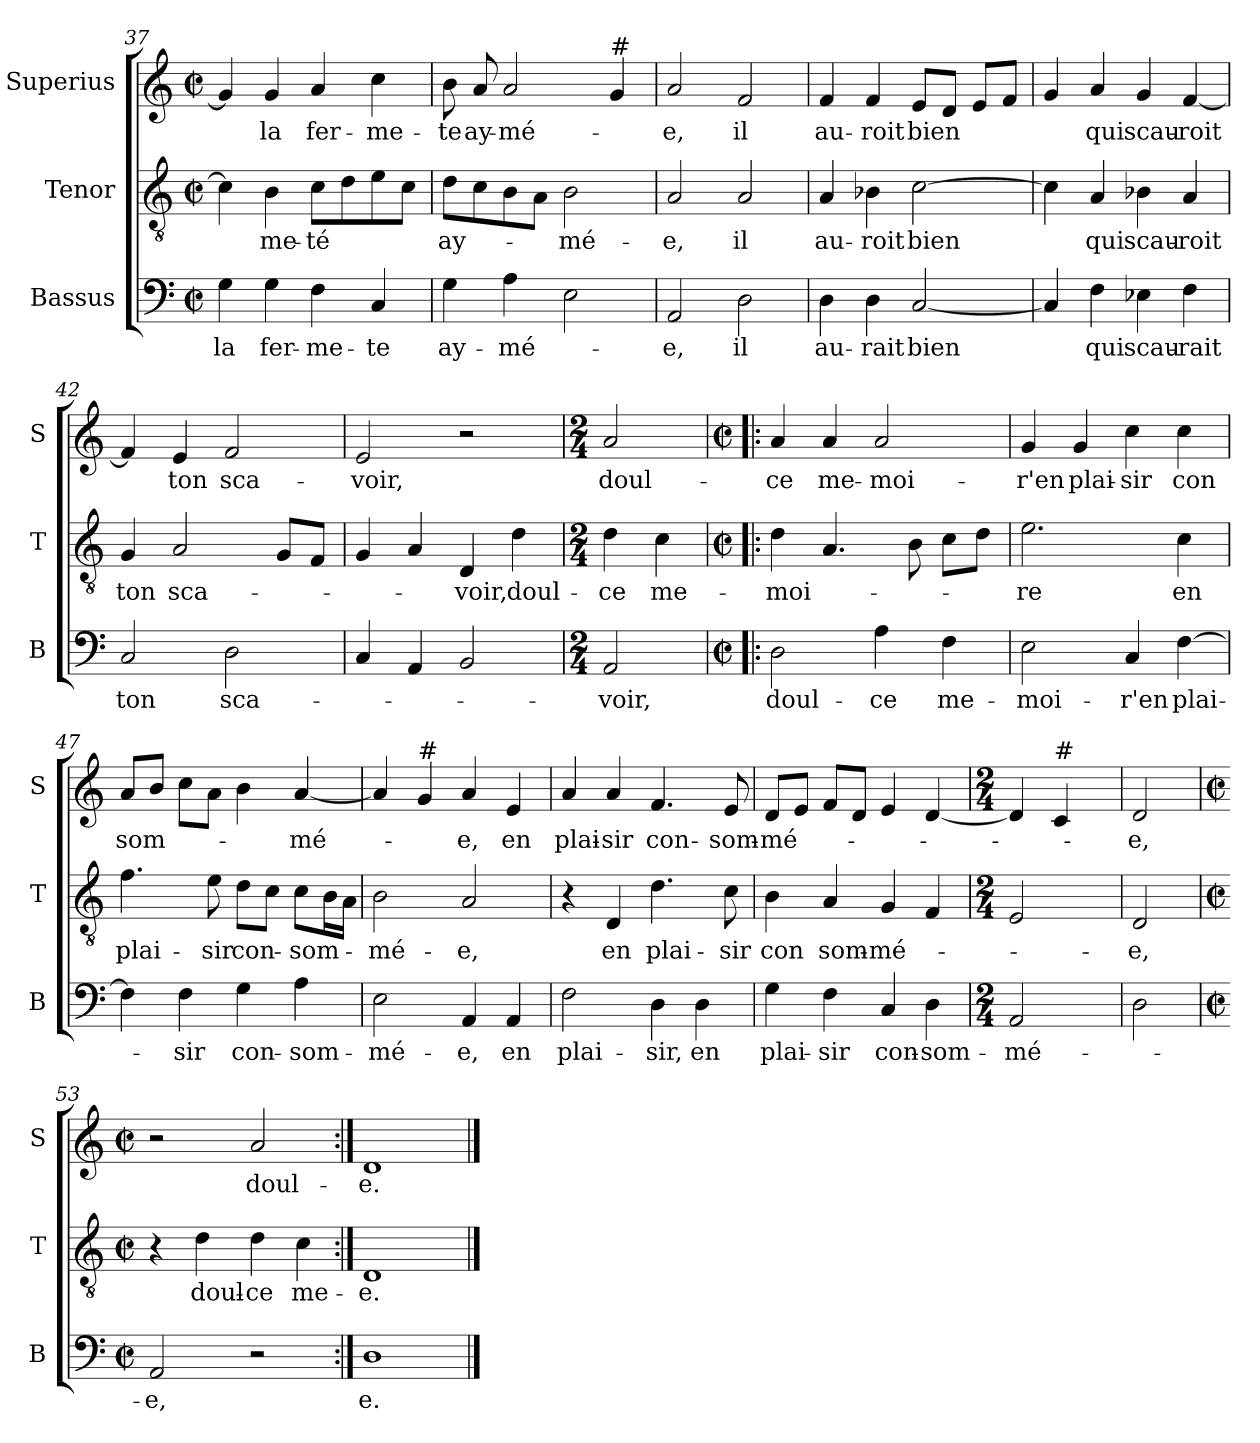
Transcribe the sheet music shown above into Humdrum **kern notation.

**kern	**text	**kern	**text	**kern	**text
*part3	*part3	*part2	*part2	*part1	*part1
*staff3	*staff3	*staff2	*staff2	*staff1	*staff1
*I"Bassus	*	*I"Tenor	*	*I"Superius	*
*I'B	*	*I'T	*	*I'S	*
*clefF4	*	*clefGv2	*	*clefG2	*
*k[]	*	*k[]	*	*k[]	*
*C:	*	*C:	*	*C:	*
*M2/2	*	*M2/2	*	*M2/2	*
*met(c|)	*	*met(c|)	*	*met(c|)	*
=37	=37	=37	=37	=37	=37
!	!LO:LY:b	!	!	!	!
4G\	la	4c\]	.	4g/]	.
!	!LO:LY:b	!	!LO:LY:b	!	!LO:LY:b
4G\	fer-	4B\	-me-	4g/	la
!	!LO:LY:b	!	!LO:LY:b	!	!LO:LY:b
4F\	-me-	8c\L	-té	4a/	fer-
.	.	8d\	.	.	.
!	!LO:LY:b	!	!	!	!LO:LY:b
4C/	-te	8e\	.	4cc\	-me-
.	.	8c\J	.	.	.
=38	=38	=38	=38	=38	=38
!	!LO:LY:b	!	!LO:LY:b	!	!LO:LY:b
4G\	ay-	8d\L	ay-	8b\	-te
!	!	!	!	!	!LO:LY:b
.	.	8c\	.	8a/	ay-
!	!LO:LY:b	!	!	!	!LO:LY:b
4A\	-mé-	8B\	.	2a/	-mé-
.	.	8A\J	.	.	.
!	!	!	!LO:LY:b	!	!
2E\	.	2B\	-mé-	.	.
!	!	!	!	!LO:TX:a:t=#	!
.	.	.	.	4g/	.
!!LO:PB:g=z
=39	=39	=39	=39	=39	=39
!	!LO:LY:b	!	!LO:LY:b	!	!LO:LY:b
2AA/	-e,	2A/	-e,	2a/	-e,
!	!LO:LY:b	!	!LO:LY:b	!	!LO:LY:b
2D\	il	2A/	il	2f/	il
=40	=40	=40	=40	=40	=40
!	!LO:LY:b	!	!LO:LY:b	!	!LO:LY:b
4D\	au-	4A/	au-	4f/	au-
!	!LO:LY:b	!	!LO:LY:b	!	!LO:LY:b
4D\	-rait	4B-X\	-roit	4f/	-roit
!	!LO:LY:b	!	!LO:LY:b	!	!LO:LY:b
[2C/	bien	[2c\	bien	8e/L	bien
.	.	.	.	8d/J	.
.	.	.	.	8e/L	.
.	.	.	.	8f/J	.
=41	=41	=41	=41	=41	=41
4C/]	.	4c\]	.	4g/	.
!	!LO:LY:b	!	!LO:LY:b	!	!LO:LY:b
4F\	qui	4A/	qui	4a/	qui
!	!LO:LY:b	!	!LO:LY:b	!	!LO:LY:b
4E-X\	scau-	4B-X\	scau-	4g/	scau-
!	!LO:LY:b	!	!LO:LY:b	!	!LO:LY:b
4F\	-rait	4A/	-roit	[4f/	-roit
=42	=42	=42	=42	=42	=42
!	!LO:LY:b	!	!LO:LY:b	!	!
2C/	ton	4G/	ton	4f/]	.
!	!	!	!LO:LY:b	!	!LO:LY:b
.	.	2A/	sca-	4e/	ton
!	!LO:LY:b	!	!	!	!LO:LY:b
2D\	sca-	.	.	2f/	sca-
.	.	8G/L	.	.	.
.	.	8F/J	.	.	.
=43	=43	=43	=43	=43	=43
!	!	!	!	!	!LO:LY:b
4C/	.	4G/	.	2e/	-voir,
4AA/	.	4A/	.	.	.
!	!	!	!LO:LY:b	!	!
2BB/	.	4D/	-voir,	2r	.
!	!	!	!LO:LY:b	!	!
.	.	4d\	doul-	.	.
!!LO:LB:g=z
=44	=44	=44	=44	=44	=44
*M2/4	*	*M2/4	*	*M2/4	*
!	!LO:LY:b	!	!LO:LY:b	!	!LO:LY:b
2AA/	-voir,	4d\	-ce	2a/	doul-
!	!	!	!LO:LY:b	!	!
.	.	4c\	me-	.	.
=45!|:	=45!|:	=45!|:	=45!|:	=45!|:	=45!|:
*M2/2	*	*M2/2	*	*M2/2	*
*met(c|)	*	*met(c|)	*	*met(c|)	*
!	!LO:LY:b	!	!LO:LY:b	!	!LO:LY:b
2D\	doul-	4d\	-moi-	4a/	-ce
!	!	!	!	!	!LO:LY:b
.	.	4.A/	.	4a/	me-
!	!LO:LY:b	!	!	!	!LO:LY:b
4A\	-ce	.	.	2a/	-moi-
.	.	8B\	.	.	.
!	!LO:LY:b	!	!	!	!
4F\	me-	8c\L	.	.	.
.	.	8d\J	.	.	.
=46	=46	=46	=46	=46	=46
!	!LO:LY:b	!	!LO:LY:b	!	!LO:LY:b
2E\	-moi-	2.e\	-re	4g/	-r'en
!	!	!	!	!	!LO:LY:b
.	.	.	.	4g/	plai-
!	!LO:LY:b	!	!	!	!LO:LY:b
4C/	-r'en	.	.	4cc\	-sir
!	!LO:LY:b	!	!LO:LY:b	!	!LO:LY:b
[4F\	plai-	4c\	en	4cc\	con
=47	=47	=47	=47	=47	=47
!	!	!	!LO:LY:b	!	!LO:LY:b
4F\]	.	4.f\	plai-	8a/L	som-
.	.	.	.	8b/J	.
!	!LO:LY:b	!	!	!	!
4F\	-sir	.	.	8cc\L	.
!	!	!	!LO:LY:b	!	!
.	.	8e\	-sir	8a\J	.
!	!LO:LY:b	!	!LO:LY:b	!	!
4G\	con-	8d\L	con-	4b\	.
.	.	8c\J	.	.	.
!	!LO:LY:b	!	!LO:LY:b	!	!LO:LY:b
4A\	-som-	8c\L	-som-	[4a/	-mé-
.	.	16B\L	.	.	.
.	.	16A\JJ	.	.	.
=48	=48	=48	=48	=48	=48
!	!LO:LY:b	!	!LO:LY:b	!	!
2E\	-mé-	2B\	-mé-	4a/]	.
!	!	!	!	!LO:TX:a:t=#	!
.	.	.	.	4g/	.
!	!LO:LY:b	!	!LO:LY:b	!	!LO:LY:b
4AA/	-e,	2A/	-e,	4a/	-e,
!	!LO:LY:b	!	!	!	!LO:LY:b
4AA/	en	.	.	4e/	en
!!LO:LB:g=z
=49	=49	=49	=49	=49	=49
!	!LO:LY:b	!	!	!	!LO:LY:b
2F\	plai-	4r	.	4a/	plai-
!	!	!	!LO:LY:b	!	!LO:LY:b
.	.	4D/	en	4a/	-sir
!	!LO:LY:b	!	!LO:LY:b	!	!LO:LY:b
4D\	-sir,	4.d\	plai-	4.f/	con-
!	!LO:LY:b	!	!	!	!
4D\	en	.	.	.	.
!	!	!	!LO:LY:b	!	!LO:LY:b
.	.	8c\	-sir	8e/	-som-
=50	=50	=50	=50	=50	=50
!	!LO:LY:b	!	!LO:LY:b	!	!LO:LY:b
4G\	plai-	4B\	con	8d/L	-mé-
.	.	.	.	8e/J	.
!	!LO:LY:b	!	!LO:LY:b	!	!
4F\	-sir	4A/	som-	8f/L	.
.	.	.	.	8d/J	.
!	!LO:LY:b	!	!LO:LY:b	!	!
4C/	con-	4G/	-mé-	4e/	.
!	!LO:LY:b	!	!	!	!
4D\	-som-	4F/	.	[4d/	.
=51	=51	=51	=51	=51	=51
*M2/4	*	*M2/4	*	*M2/4	*
!	!LO:LY:b	!	!	!	!
2AA/	-mé-	2E/	.	4d/]	.
!	!	!	!	!LO:TX:a:t=#	!
.	.	.	.	4c/	.
=52	=52	=52	=52	=52	=52
!	!	!	!LO:LY:b	!	!LO:LY:b
2D\	.	2D/	-e,	2d/	-e,
=53	=53	=53	=53	=53	=53
*M2/2	*	*M2/2	*	*M2/2	*
*met(c|)	*	*met(c|)	*	*met(c|)	*
!	!LO:LY:b	!	!	!	!
2AA/	-e,	4r	.	2r	.
!	!	!	!LO:LY:b	!	!
.	.	4d\	doul-	.	.
!	!	!	!LO:LY:b	!	!LO:LY:b
2r	.	4d\	-ce	2a/	doul-
!	!	!	!LO:LY:b	!	!
.	.	4c\	me-	.	.
=54:|!	=54:|!	=54:|!	=54:|!	=54:|!	=54:|!
!	!LO:LY:b	!	!LO:LY:b	!	!LO:LY:b
1D	e.	1D	-e.	1d	-e.
==	==	==	==	==	==
*-	*-	*-	*-	*-	*-
